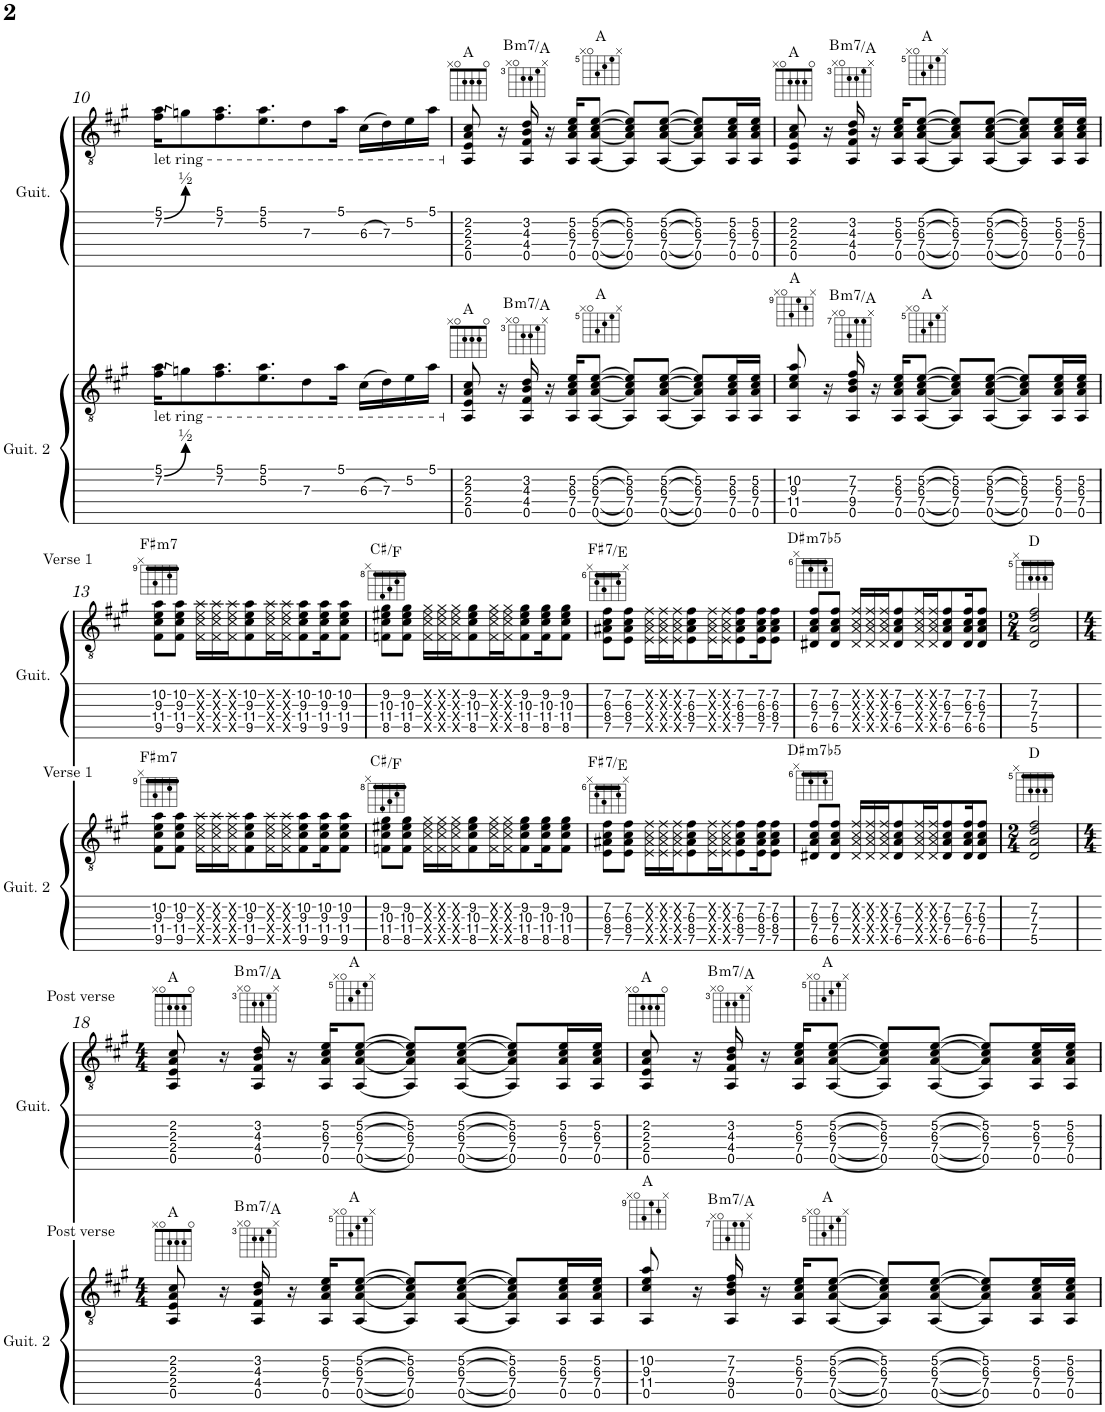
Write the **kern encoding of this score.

**kern	**kern	**harte	**kern	**kern	**harte
*part2	*part2	*part2	*part1	*part1	*part1
*staff4	*staff3	*	*staff2	*staff1	*
*I"Guitar 2	*	*	*I"Guitar 1	*	*
*I'Guit. 2	*	*	*I'Guit.	*	*
!!LO:PB:g=z
*	*clefGv2	*	*	*clefGv2	*
*k[f#c#g#]	*k[f#c#g#]	*	*k[f#c#g#]	*k[f#c#g#]	*
*M4/4	*M4/4	*	*M4/4	*M4/4	*
=10	=10	=10	=10	=10	=10
!	!	!	!	!LO:TX:b:t=let ring	!
!	!LO:TX:b:t=let ring	!	!	!	!
16f#\ 16a\KL	16f#\ 16a\KL	.	16f#\ 16a\KL	16f#\ 16a\KL	.
8gn	8gn\	.	8gn	8gn\	.
8.f#\ 8.a\J	8.f#\ 8.a\	.	8.f#\ 8.a\J	8.f#\ 8.a\	.
8.e\ 8.a\L	8.e\ 8.a\	.	8.e\ 8.a\L	8.e\ 8.a\	.
8d	8d\	.	8d	8d\	.
16aJk	16a\Jk	.	16aJk	16a\Jk	.
16c#LL	(16c#\LL	.	16c#LL	(16c#\LL	.
16dJ	16d\)	.	16dJ	16d\)	.
16eL	16e\	.	16eL	16e\	.
16aJJ	16a\JJ	.	16aJJ	16a\JJ	.
=11	=11	=11	=11	=11	=11
8AA 8E 8A 8c#	8AA/ 8E/ 8A/ 8c#/	A:maj	8AA 8E 8A 8c#	8AA/ 8E/ 8A/ 8c#/	A:maj
16r	16r	.	16r	16r	.
!	!	!LO:H:kt=m7	!	!	!LO:H:kt=m7
16AA 16F# 16B 16d	16AA/ 16F#/ 16B/ 16d/	B:min7/b7	16AA 16F# 16B 16d	16AA/ 16F#/ 16B/ 16d/	B:min7/b7
16r	16r	.	16r	16r	.
16AA\ 16A\ 16c#\ 16e\KL	16AA/ 16A/ 16c#/ 16e/KL	A:maj	16AA\ 16A\ 16c#\ 16e\KL	16AA/ 16A/ 16c#/ 16e/KL	A:maj
[8AA\ [8A\ [8c#\ [8e\J	[8AA/ [8A/ [8c#/ [8e/J	.	[8AA\ [8A\ [8c#\ [8e\J	[8AA/ [8A/ [8c#/ [8e/J	.
8AA]\ 8A]\ 8c#]\ 8e]\L	8AA/] 8A/] 8c#/] 8e/]L	.	8AA]\ 8A]\ 8c#]\ 8e]\L	8AA/] 8A/] 8c#/] 8e/]L	.
[8AA\ [8A\ [8c#\ [8e\J	[8AA/ [8A/ [8c#/ [8e/J	.	[8AA\ [8A\ [8c#\ [8e\J	[8AA/ [8A/ [8c#/ [8e/J	.
8AA]\ 8A]\ 8c#]\ 8e]\L	8AA/] 8A/] 8c#/] 8e/]L	.	8AA]\ 8A]\ 8c#]\ 8e]\L	8AA/] 8A/] 8c#/] 8e/]L	.
16AA\ 16A\ 16c#\ 16e\L	16AA/ 16A/ 16c#/ 16e/L	.	16AA\ 16A\ 16c#\ 16e\L	16AA/ 16A/ 16c#/ 16e/L	.
16AA\ 16A\ 16c#\ 16e\JJ	16AA/ 16A/ 16c#/ 16e/JJ	.	16AA\ 16A\ 16c#\ 16e\JJ	16AA/ 16A/ 16c#/ 16e/JJ	.
=12	=12	=12	=12	=12	=12
8AA 8c# 8e 8a	8AA/ 8c#/ 8e/ 8a/	A:maj	8AA 8E 8A 8c#	8AA/ 8E/ 8A/ 8c#/	A:maj
16r	16r	.	16r	16r	.
!	!	!LO:H:kt=m7	!	!	!LO:H:kt=m7
16AA 16B 16d 16f#	16AA/ 16B/ 16d/ 16f#/	B:min7/b7	16AA 16F# 16B 16d	16AA/ 16F#/ 16B/ 16d/	B:min7/b7
16r	16r	.	16r	16r	.
16AA\ 16A\ 16c#\ 16e\KL	16AA/ 16A/ 16c#/ 16e/KL	A:maj	16AA\ 16A\ 16c#\ 16e\KL	16AA/ 16A/ 16c#/ 16e/KL	A:maj
[8AA\ [8A\ [8c#\ [8e\J	[8AA/ [8A/ [8c#/ [8e/J	.	[8AA\ [8A\ [8c#\ [8e\J	[8AA/ [8A/ [8c#/ [8e/J	.
8AA]\ 8A]\ 8c#]\ 8e]\L	8AA/] 8A/] 8c#/] 8e/]L	.	8AA]\ 8A]\ 8c#]\ 8e]\L	8AA/] 8A/] 8c#/] 8e/]L	.
[8AA\ [8A\ [8c#\ [8e\J	[8AA/ [8A/ [8c#/ [8e/J	.	[8AA\ [8A\ [8c#\ [8e\J	[8AA/ [8A/ [8c#/ [8e/J	.
8AA]\ 8A]\ 8c#]\ 8e]\L	8AA/] 8A/] 8c#/] 8e/]L	.	8AA]\ 8A]\ 8c#]\ 8e]\L	8AA/] 8A/] 8c#/] 8e/]L	.
16AA\ 16A\ 16c#\ 16e\L	16AA/ 16A/ 16c#/ 16e/L	.	16AA\ 16A\ 16c#\ 16e\L	16AA/ 16A/ 16c#/ 16e/L	.
16AA\ 16A\ 16c#\ 16e\JJ	16AA/ 16A/ 16c#/ 16e/JJ	.	16AA\ 16A\ 16c#\ 16e\JJ	16AA/ 16A/ 16c#/ 16e/JJ	.
!!LO:LB:g=z
=13	=13	=13	=13	=13	=13
!	!	!	!	!LO:TX:a:t=Verse 1	!
!	!LO:TX:a:t=Verse 1	!LO:H:kt=m7	!	!	!LO:H:kt=m7
8F#\ 8c#\ 8e\ 8a\L	8F#\ 8c#\ 8e\ 8a\L	F#:min7	8F#\ 8c#\ 8e\ 8a\L	8F#\ 8c#\ 8e\ 8a\L	F#:min7
8F#\ 8c#\ 8e\ 8a\J	8F#\ 8c#\ 8e\ 8a\J	.	8F#\ 8c#\ 8e\ 8a\J	8F#\ 8c#\ 8e\ 8a\J	.
16F#\ 16c#\ 16e\ 16a\LL	16F#\ 16c#\ 16e\ 16a\LL	.	16F#\ 16c#\ 16e\ 16a\LL	16F#\ 16c#\ 16e\ 16a\LL	.
16F#\ 16c#\ 16e\ 16a\J	16F#\ 16c#\ 16e\ 16a\	.	16F#\ 16c#\ 16e\ 16a\J	16F#\ 16c#\ 16e\ 16a\	.
16F#\ 16c#\ 16e\ 16a\K	16F#\ 16c#\ 16e\ 16a\J	.	16F#\ 16c#\ 16e\ 16a\K	16F#\ 16c#\ 16e\ 16a\J	.
8F#\ 8c#\ 8e\ 8a\J	8F#\ 8c#\ 8e\ 8a\	.	8F#\ 8c#\ 8e\ 8a\J	8F#\ 8c#\ 8e\ 8a\	.
16F#\ 16c#\ 16e\ 16a\KL	16F#\ 16c#\ 16e\ 16a\L	.	16F#\ 16c#\ 16e\ 16a\KL	16F#\ 16c#\ 16e\ 16a\L	.
16F#\ 16c#\ 16e\ 16a\K	16F#\ 16c#\ 16e\ 16a\J	.	16F#\ 16c#\ 16e\ 16a\K	16F#\ 16c#\ 16e\ 16a\J	.
8F#\ 8c#\ 8e\ 8a\J	8F#\ 8c#\ 8e\ 8a\	.	8F#\ 8c#\ 8e\ 8a\J	8F#\ 8c#\ 8e\ 8a\	.
16F#\ 16c#\ 16e\ 16a\KL	16F#\ 16c#\ 16e\ 16a\K	.	16F#\ 16c#\ 16e\ 16a\KL	16F#\ 16c#\ 16e\ 16a\K	.
8F#\ 8c#\ 8e\ 8a\J	8F#\ 8c#\ 8e\ 8a\J	.	8F#\ 8c#\ 8e\ 8a\J	8F#\ 8c#\ 8e\ 8a\J	.
=14	=14	=14	=14	=14	=14
8Fn\ 8c#\ 8e#X\ 8g#\L	8Fn\ 8c#\ 8e#X\ 8g#\L	C#:maj/b4	8F\ 8c#\ 8e#\ 8g#\L	8Fn\ 8c#\ 8e#X\ 8g#\L	C#:maj/b4
8F\ 8c#\ 8e#\ 8g#\J	8F\ 8c#\ 8e#\ 8g#\J	.	8F\ 8c#\ 8e#\ 8g#\J	8F\ 8c#\ 8e#\ 8g#\J	.
16F\ 16c#\ 16e#\ 16g#\LL	16F\ 16c#\ 16e#\ 16g#\LL	.	16F\ 16c#\ 16e#\ 16g#\LL	16F\ 16c#\ 16e#\ 16g#\LL	.
16F\ 16c#\ 16e#\ 16g#\J	16F\ 16c#\ 16e#\ 16g#\	.	16F\ 16c#\ 16e#\ 16g#\J	16F\ 16c#\ 16e#\ 16g#\	.
16F\ 16c#\ 16e#\ 16g#\K	16F\ 16c#\ 16e#\ 16g#\J	.	16F\ 16c#\ 16e#\ 16g#\K	16F\ 16c#\ 16e#\ 16g#\J	.
8F\ 8c#\ 8e#\ 8g#\J	8F\ 8c#\ 8e#\ 8g#\	.	8F\ 8c#\ 8e#\ 8g#\J	8F\ 8c#\ 8e#\ 8g#\	.
16F\ 16c#\ 16e#\ 16g#\KL	16F\ 16c#\ 16e#\ 16g#\L	.	16F\ 16c#\ 16e#\ 16g#\KL	16F\ 16c#\ 16e#\ 16g#\L	.
16F\ 16c#\ 16e#\ 16g#\K	16F\ 16c#\ 16e#\ 16g#\J	.	16F\ 16c#\ 16e#\ 16g#\K	16F\ 16c#\ 16e#\ 16g#\J	.
8F\ 8c#\ 8e#\ 8g#\J	8F\ 8c#\ 8e#\ 8g#\	.	8F\ 8c#\ 8e#\ 8g#\J	8F\ 8c#\ 8e#\ 8g#\	.
16F\ 16c#\ 16e#\ 16g#\KL	16F\ 16c#\ 16e#\ 16g#\K	.	16F\ 16c#\ 16e#\ 16g#\KL	16F\ 16c#\ 16e#\ 16g#\K	.
8F\ 8c#\ 8e#\ 8g#\J	8F\ 8c#\ 8e#\ 8g#\J	.	8F\ 8c#\ 8e#\ 8g#\J	8F\ 8c#\ 8e#\ 8g#\J	.
=15	=15	=15	=15	=15	=15
!	!	!LO:H:kt=7	!	!	!LO:H:kt=7
8E\ 8A#X\ 8c#\ 8f#\L	8E\ 8A#X\ 8c#\ 8f#\L	F#:7/b7	8E\ 8A#\ 8c#\ 8f#\L	8E\ 8A#X\ 8c#\ 8f#\L	F#:7/b7
8E\ 8A#\ 8c#\ 8f#\J	8E\ 8A#\ 8c#\ 8f#\J	.	8E\ 8A#\ 8c#\ 8f#\J	8E\ 8A#\ 8c#\ 8f#\J	.
16E\ 16A#\ 16c#\ 16f#\LL	16E\ 16A#\ 16c#\ 16f#\LL	.	16E\ 16A#\ 16c#\ 16f#\LL	16E\ 16A#\ 16c#\ 16f#\LL	.
16E\ 16A#\ 16c#\ 16f#\J	16E\ 16A#\ 16c#\ 16f#\	.	16E\ 16A#\ 16c#\ 16f#\J	16E\ 16A#\ 16c#\ 16f#\	.
16E\ 16A#\ 16c#\ 16f#\K	16E\ 16A#\ 16c#\ 16f#\J	.	16E\ 16A#\ 16c#\ 16f#\K	16E\ 16A#\ 16c#\ 16f#\J	.
8E\ 8A#\ 8c#\ 8f#\J	8E\ 8A#\ 8c#\ 8f#\	.	8E\ 8A#\ 8c#\ 8f#\J	8E\ 8A#\ 8c#\ 8f#\	.
16E\ 16A#\ 16c#\ 16f#\KL	16E\ 16A#\ 16c#\ 16f#\L	.	16E\ 16A#\ 16c#\ 16f#\KL	16E\ 16A#\ 16c#\ 16f#\L	.
16E\ 16A#\ 16c#\ 16f#\K	16E\ 16A#\ 16c#\ 16f#\J	.	16E\ 16A#\ 16c#\ 16f#\K	16E\ 16A#\ 16c#\ 16f#\J	.
8E\ 8A#\ 8c#\ 8f#\J	8E\ 8A#\ 8c#\ 8f#\	.	8E\ 8A#\ 8c#\ 8f#\J	8E\ 8A#\ 8c#\ 8f#\	.
16E\ 16A#\ 16c#\ 16f#\KL	16E\ 16A#\ 16c#\ 16f#\K	.	16E\ 16A#\ 16c#\ 16f#\KL	16E\ 16A#\ 16c#\ 16f#\K	.
8E\ 8A#\ 8c#\ 8f#\J	8E\ 8A#\ 8c#\ 8f#\J	.	8E\ 8A#\ 8c#\ 8f#\J	8E\ 8A#\ 8c#\ 8f#\J	.
=16	=16	=16	=16	=16	=16
!	!	!LO:H:kt=m7b5	!	!	!LO:H:kt=m7b5
8D#X\ 8A\ 8c#\ 8f#\L	8D#X/ 8A/ 8c#/ 8f#/L	D#:hdim7	8D#\ 8A\ 8c#\ 8f#\L	8D#X/ 8A/ 8c#/ 8f#/L	D#:hdim7
8D#\ 8A\ 8c#\ 8f#\J	8D#/ 8A/ 8c#/ 8f#/J	.	8D#\ 8A\ 8c#\ 8f#\J	8D#/ 8A/ 8c#/ 8f#/J	.
16D#\ 16A\ 16c#\ 16f#\LL	16D#/ 16A/ 16c#/ 16f#/LL	.	16D#\ 16A\ 16c#\ 16f#\LL	16D#/ 16A/ 16c#/ 16f#/LL	.
16D#\ 16A\ 16c#\ 16f#\J	16D#/ 16A/ 16c#/ 16f#/	.	16D#\ 16A\ 16c#\ 16f#\J	16D#/ 16A/ 16c#/ 16f#/	.
16D#\ 16A\ 16c#\ 16f#\K	16D#/ 16A/ 16c#/ 16f#/J	.	16D#\ 16A\ 16c#\ 16f#\K	16D#/ 16A/ 16c#/ 16f#/J	.
8D#\ 8A\ 8c#\ 8f#\J	8D#/ 8A/ 8c#/ 8f#/	.	8D#\ 8A\ 8c#\ 8f#\J	8D#/ 8A/ 8c#/ 8f#/	.
16D#\ 16A\ 16c#\ 16f#\KL	16D#/ 16A/ 16c#/ 16f#/L	.	16D#\ 16A\ 16c#\ 16f#\KL	16D#/ 16A/ 16c#/ 16f#/L	.
16D#\ 16A\ 16c#\ 16f#\K	16D#/ 16A/ 16c#/ 16f#/J	.	16D#\ 16A\ 16c#\ 16f#\K	16D#/ 16A/ 16c#/ 16f#/J	.
8D#\ 8A\ 8c#\ 8f#\J	8D#/ 8A/ 8c#/ 8f#/	.	8D#\ 8A\ 8c#\ 8f#\J	8D#/ 8A/ 8c#/ 8f#/	.
16D#\ 16A\ 16c#\ 16f#\KL	16D#/ 16A/ 16c#/ 16f#/K	.	16D#\ 16A\ 16c#\ 16f#\KL	16D#/ 16A/ 16c#/ 16f#/K	.
8D#\ 8A\ 8c#\ 8f#\J	8D#/ 8A/ 8c#/ 8f#/J	.	8D#\ 8A\ 8c#\ 8f#\J	8D#/ 8A/ 8c#/ 8f#/J	.
=17	=17	=17	=17	=17	=17
*M2/4	*M2/4	*	*M2/4	*M2/4	*
2D 2A 2d 2f#	2D/ 2A/ 2d/ 2f#/	D:maj	2D 2A 2d 2f#	2D/ 2A/ 2d/ 2f#/	D:maj
!!LO:LB:g=z
=18	=18	=18	=18	=18	=18
*M4/4	*M4/4	*	*M4/4	*M4/4	*
!	!	!	!	!LO:TX:a:t=Post verse	!
!	!LO:TX:a:t=Post verse	!	!	!	!
8AA 8E 8A 8c#	8AA/ 8E/ 8A/ 8c#/	A:maj	8AA 8E 8A 8c#	8AA/ 8E/ 8A/ 8c#/	A:maj
16r	16r	.	16r	16r	.
!	!	!LO:H:kt=m7	!	!	!LO:H:kt=m7
16AA 16F# 16B 16d	16AA/ 16F#/ 16B/ 16d/	B:min7/b7	16AA 16F# 16B 16d	16AA/ 16F#/ 16B/ 16d/	B:min7/b7
16r	16r	.	16r	16r	.
16AA\ 16A\ 16c#\ 16e\KL	16AA/ 16A/ 16c#/ 16e/KL	A:maj	16AA\ 16A\ 16c#\ 16e\KL	16AA/ 16A/ 16c#/ 16e/KL	A:maj
[8AA\ [8A\ [8c#\ [8e\J	[8AA/ [8A/ [8c#/ [8e/J	.	[8AA\ [8A\ [8c#\ [8e\J	[8AA/ [8A/ [8c#/ [8e/J	.
8AA]\ 8A]\ 8c#]\ 8e]\L	8AA/] 8A/] 8c#/] 8e/]L	.	8AA]\ 8A]\ 8c#]\ 8e]\L	8AA/] 8A/] 8c#/] 8e/]L	.
[8AA\ [8A\ [8c#\ [8e\J	[8AA/ [8A/ [8c#/ [8e/J	.	[8AA\ [8A\ [8c#\ [8e\J	[8AA/ [8A/ [8c#/ [8e/J	.
8AA]\ 8A]\ 8c#]\ 8e]\L	8AA/] 8A/] 8c#/] 8e/]L	.	8AA]\ 8A]\ 8c#]\ 8e]\L	8AA/] 8A/] 8c#/] 8e/]L	.
16AA\ 16A\ 16c#\ 16e\L	16AA/ 16A/ 16c#/ 16e/L	.	16AA\ 16A\ 16c#\ 16e\L	16AA/ 16A/ 16c#/ 16e/L	.
16AA\ 16A\ 16c#\ 16e\JJ	16AA/ 16A/ 16c#/ 16e/JJ	.	16AA\ 16A\ 16c#\ 16e\JJ	16AA/ 16A/ 16c#/ 16e/JJ	.
=19	=19	=19	=19	=19	=19
8AA 8c# 8e 8a	8AA/ 8c#/ 8e/ 8a/	A:maj	8AA 8E 8A 8c#	8AA/ 8E/ 8A/ 8c#/	A:maj
16r	16r	.	16r	16r	.
!	!	!LO:H:kt=m7	!	!	!LO:H:kt=m7
16AA 16B 16d 16f#	16AA/ 16B/ 16d/ 16f#/	B:min7/b7	16AA 16F# 16B 16d	16AA/ 16F#/ 16B/ 16d/	B:min7/b7
16r	16r	.	16r	16r	.
16AA\ 16A\ 16c#\ 16e\KL	16AA/ 16A/ 16c#/ 16e/KL	A:maj	16AA\ 16A\ 16c#\ 16e\KL	16AA/ 16A/ 16c#/ 16e/KL	A:maj
[8AA\ [8A\ [8c#\ [8e\J	[8AA/ [8A/ [8c#/ [8e/J	.	[8AA\ [8A\ [8c#\ [8e\J	[8AA/ [8A/ [8c#/ [8e/J	.
8AA]\ 8A]\ 8c#]\ 8e]\L	8AA/] 8A/] 8c#/] 8e/]L	.	8AA]\ 8A]\ 8c#]\ 8e]\L	8AA/] 8A/] 8c#/] 8e/]L	.
[8AA\ [8A\ [8c#\ [8e\J	[8AA/ [8A/ [8c#/ [8e/J	.	[8AA\ [8A\ [8c#\ [8e\J	[8AA/ [8A/ [8c#/ [8e/J	.
8AA]\ 8A]\ 8c#]\ 8e]\L	8AA/] 8A/] 8c#/] 8e/]L	.	8AA]\ 8A]\ 8c#]\ 8e]\L	8AA/] 8A/] 8c#/] 8e/]L	.
16AA\ 16A\ 16c#\ 16e\L	16AA/ 16A/ 16c#/ 16e/L	.	16AA\ 16A\ 16c#\ 16e\L	16AA/ 16A/ 16c#/ 16e/L	.
16AA\ 16A\ 16c#\ 16e\JJ	16AA/ 16A/ 16c#/ 16e/JJ	.	16AA\ 16A\ 16c#\ 16e\JJ	16AA/ 16A/ 16c#/ 16e/JJ	.
=	=	=	=	=	=
*-	*-	*-	*-	*-	*-
